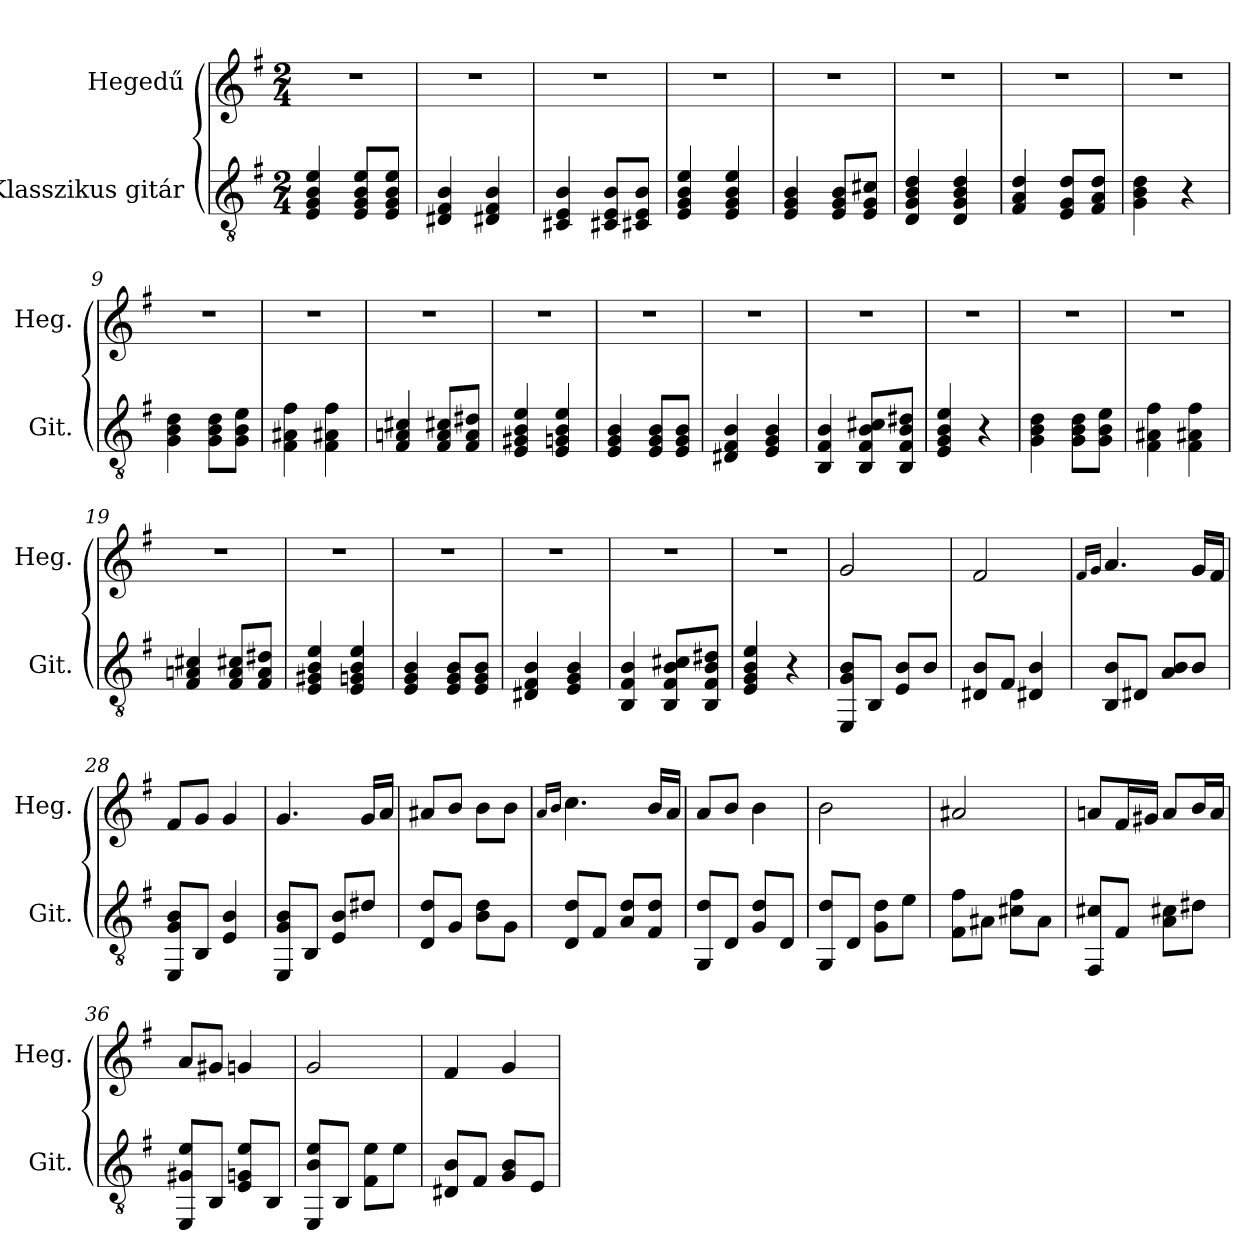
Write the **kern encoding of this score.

**kern	**kern
*part2	*part1
*staff2	*staff1
*I"Klasszikus gitár	*I"Hegedű
*I'Git.	*I'Heg.
*clefGv2	*clefG2
*k[f#]	*k[f#]
*M2/4	*M2/4
=1	=1
4E/ 4G/ 4B/ 4e/	2r
8E/ 8G/ 8B/ 8e/L	.
8E/ 8G/ 8B/ 8e/J	.
=2	=2
4D#X/ 4F#/ 4B/	2r
4D#X/ 4F#/ 4B/	.
=3	=3
4C#X/ 4E/ 4B/	2r
8C#X/ 8E/ 8B/L	.
8C#X/ 8E/ 8B/J	.
=4	=4
4E/ 4G/ 4B/ 4e/	2r
4E/ 4G/ 4B/ 4e/	.
=5	=5
4E/ 4G/ 4B/	2r
8E/ 8G/ 8B/L	.
8E/ 8G/ 8c#X/J	.
=6	=6
4D/ 4G/ 4B/ 4d/	2r
4D/ 4G/ 4B/ 4d/	.
=7	=7
4F#/ 4A/ 4d/	2r
8E/ 8G/ 8d/L	.
8F#/ 8A/ 8d/J	.
=8	=8
4G\ 4B\ 4d\	2r
4r	.
=9	=9
4G\ 4B\ 4d\	2r
8G\ 8B\ 8d\L	.
8G\ 8B\ 8e\J	.
=10	=10
4F#\ 4A#X\ 4f#\	2r
4F#\ 4A#X\ 4f#\	.
!!LO:LB:g=z
=11	=11
4F#/ 4An/ 4c#X/	2r
8F#/ 8A/ 8c#X/L	.
8F#/ 8A/ 8d#X/J	.
=12	=12
4E/ 4G#X/ 4B/ 4e/	2r
4E/ 4Gn/ 4B/ 4e/	.
=13	=13
4E/ 4G/ 4B/	2r
8E/ 8G/ 8B/L	.
8E/ 8G/ 8B/J	.
=14	=14
4D#X/ 4F#/ 4B/	2r
4E/ 4G/ 4B/	.
=15	=15
4BB/ 4F#/ 4B/	2r
8BB/ 8F#/ 8B/ 8c#X/L	.
8BB/ 8F#/ 8B/ 8d#X/J	.
=16	=16
4E/ 4G/ 4B/ 4e/	2r
4r	.
=17	=17
4G\ 4B\ 4d\	2r
8G\ 8B\ 8d\L	.
8G\ 8B\ 8e\J	.
=18	=18
4F#\ 4A#X\ 4f#\	2r
4F#\ 4A#X\ 4f#\	.
=19	=19
4F#/ 4An/ 4c#X/	2r
8F#/ 8A/ 8c#X/L	.
8F#/ 8A/ 8d#X/J	.
=20	=20
4E/ 4G#X/ 4B/ 4e/	2r
4E/ 4Gn/ 4B/ 4e/	.
=21	=21
4E/ 4G/ 4B/	2r
8E/ 8G/ 8B/L	.
8E/ 8G/ 8B/J	.
!!LO:LB:g=z
=22	=22
4D#X/ 4F#/ 4B/	2r
4E/ 4G/ 4B/	.
=23	=23
4BB/ 4F#/ 4B/	2r
8BB/ 8F#/ 8B/ 8c#X/L	.
8BB/ 8F#/ 8B/ 8d#X/J	.
=24	=24
4E/ 4G/ 4B/ 4e/	2r
4r	.
=25	=25
8EE/ 8G/ 8B/L	2g/
8BB/J	.
8E/ 8B/L	.
8B/J	.
=26	=26
8D#X/ 8B/L	2f#/
8F#/J	.
4D#X/ 4B/	.
=27	=27
.	16qf#/LL
.	16qg/JJ
8BB/ 8B/L	4.a/
8D#X/J	.
8A/ 8B/L	.
8B/J	16g/LL
.	16f#/JJ
=28	=28
8EE/ 8G/ 8B/L	8f#/L
8BB/J	8g/J
4E/ 4B/	4g/
=29	=29
8EE/ 8G/ 8B/L	4.g/
8BB/J	.
8E/ 8B/L	.
8d#X/J	16g/LL
.	16a/JJ
=30	=30
8D/ 8d/L	8a#X/L
8G/J	8b/J
8B\ 8d\L	8b\L
8G\J	8b\J
!!LO:LB:g=z
=31	=31
.	16qa/LL
.	16qb/JJ
8D/ 8d/L	4.cc\
8F#/J	.
8A/ 8d/L	.
8F#/ 8d/J	16b/LL
.	16a/JJ
=32	=32
8GG/ 8d/L	8a/L
8D/J	8b/J
8G/ 8d/L	4b\
8D/J	.
=33	=33
8GG/ 8d/L	2b\
8D/J	.
8G\ 8d\L	.
8e\J	.
=34	=34
8F#\ 8f#\L	2a#X/
8A#X\J	.
8c#X\ 8f#\L	.
8A#\J	.
=35	=35
8FF#/ 8c#X/L	8an/L
8F#/J	16f#/L
.	16g#X/JJ
8A\ 8c#X\L	8a/L
8d#X\J	16b/L
.	16a/JJ
=36	=36
8EE/ 8G#X/ 8e/L	8a/L
8BB/J	8g#X/J
8E/ 8Gn/ 8e/L	4gn/
8BB/J	.
=37	=37
8EE/ 8B/ 8e/L	2g/
8BB/J	.
8F#\ 8e\L	.
8e\J	.
=38	=38
8D#X/ 8B/L	4f#/
8F#/J	.
8G/ 8B/L	4g/
8E/J	.
=	=
*-	*-
